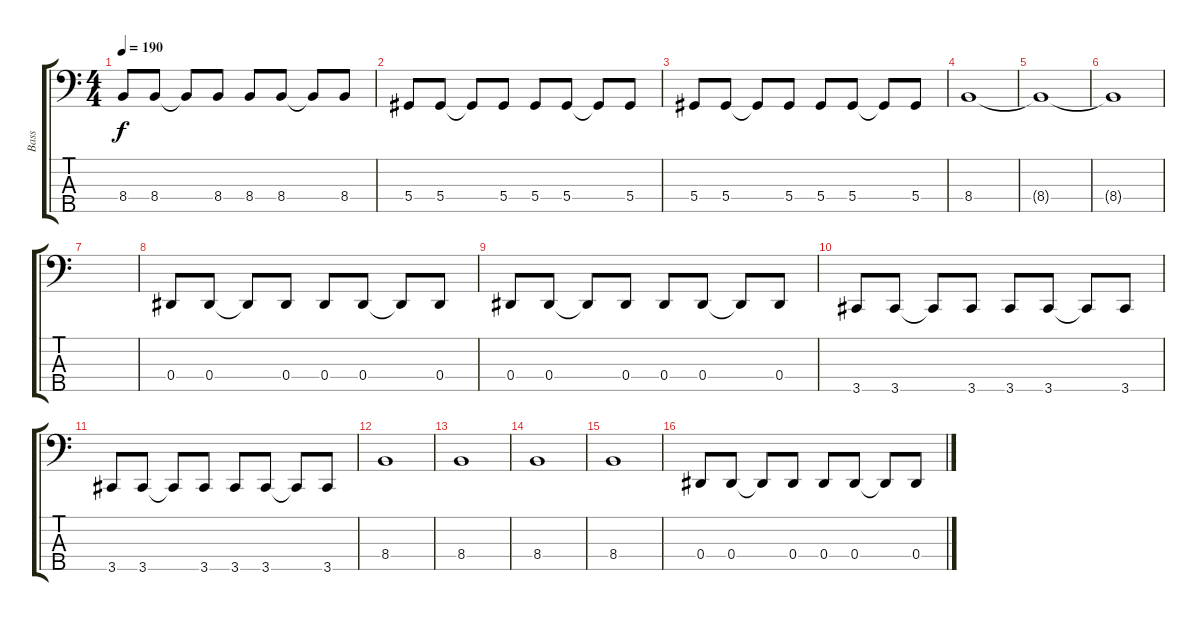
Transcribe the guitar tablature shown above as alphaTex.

\track ("Bass" "Bass") {instrument electricbassfinger}
\staff {score tabs}
\tuning (Gb2 Db2 Ab1 Eb1 Bb0) {hide}
\ts (4 4)
\tempo 190
\clef f4
\ks c
8.4.8{dy f} 8.4.8 8.4{t}.8 8.4.8 8.4.8 8.4.8 8.4{t}.8 8.4.8 |
5.4.8 5.4.8 5.4{t}.8 5.4.8 5.4.8 5.4.8 5.4{t}.8 5.4.8 |
5.4.8 5.4.8 5.4{t}.8 5.4.8 5.4.8 5.4.8 5.4{t}.8 5.4.8 |
8.4.1 |
8.4{t}.1 |
8.4{t}.1 |
|
0.4.8 0.4.8 0.4{t}.8 0.4.8 0.4.8 0.4.8 0.4{t}.8 0.4.8 |
0.4.8 0.4.8 0.4{t}.8 0.4.8 0.4.8 0.4.8 0.4{t}.8 0.4.8 |
3.5.8 3.5.8 3.5{t}.8 3.5.8 3.5.8 3.5.8 3.5{t}.8 3.5.8 |
3.5.8 3.5.8 3.5{t}.8 3.5.8 3.5.8 3.5.8 3.5{t}.8 3.5.8 |
8.4.1 |
8.4.1 |
8.4.1 |
8.4.1 |
0.4.8 0.4.8 0.4{t}.8 0.4.8 0.4.8 0.4.8 0.4{t}.8 0.4.8
